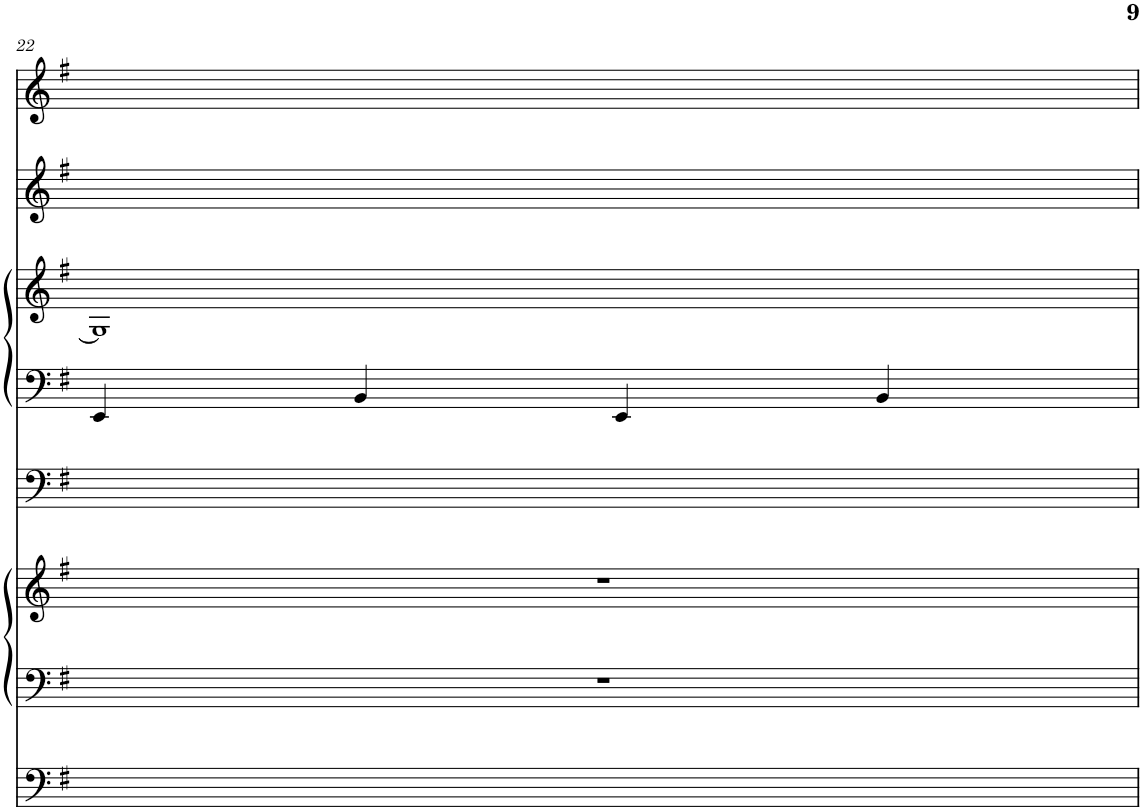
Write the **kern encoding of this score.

**kern	**kern	**kern	**kern	**kern	**kern	**kern	**kern
*part6	*part5	*part5	*part4	*part3	*part3	*part2	*part1
*staff8	*staff7	*staff6	*staff5	*staff4	*staff3	*staff2	*staff1
*I"Voice	*I"Piano	*	*I"Voice	*I"Piano	*	*I"Voice	*I"Voice
*I'V	*I'Pno	*	*I'V	*I'Pno	*	*I'V	*I'V
!!LO:PB:g=z
*clefF4	*clefF4	*clefG2	*clefF4	*clefF4	*clefG2	*clefG2	*clefG2
*k[f#]	*k[f#]	*k[f#]	*k[f#]	*k[f#]	*k[f#]	*k[f#]	*k[f#]
*M2/2	*	*	*M2/2	*M2/2	*M2/2	*M2/2	*M2/2
*met(c|)	*	*	*met(c|)	*met(c|)	*met(c|)	*met(c|)	*met(c|)
=22	=22	=22	=22	=22	=22	=22	=22
1ryy	1r	1r	1ryy	4EE/	1G]	1ryy	1ryy
.	.	.	.	4BB/	.	.	.
.	.	.	.	4EE/	.	.	.
.	.	.	.	4BB/	.	.	.
=	=	=	=	=	=	=	=
*-	*-	*-	*-	*-	*-	*-	*-
